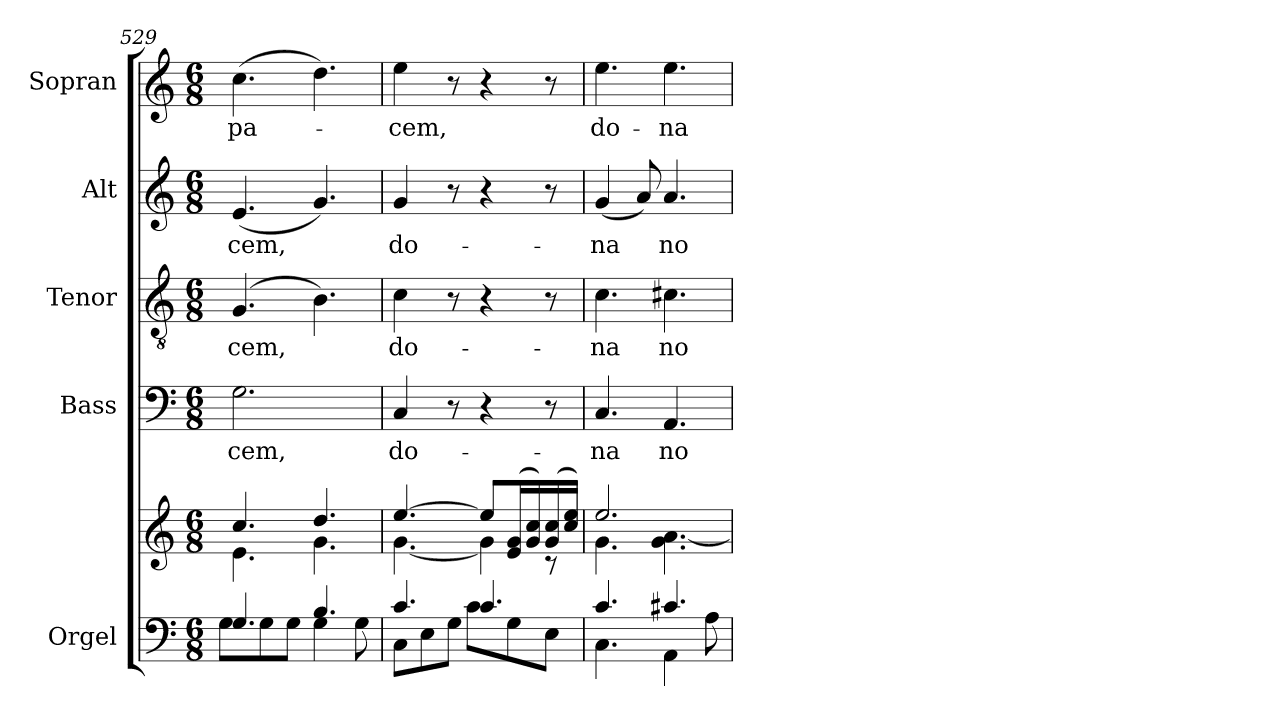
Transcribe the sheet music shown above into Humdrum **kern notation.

**kern	**kern	**kern	**text	**kern	**text	**kern	**text	**kern	**text
*part5	*part5	*part4	*part4	*part3	*part3	*part2	*part2	*part1	*part1
*staff6	*staff5	*staff4	*staff4	*staff3	*staff3	*staff2	*staff2	*staff1	*staff1
*I"Orgel	*	*I"Bass	*	*I"Tenor	*	*I"Alt	*	*I"Sopran	*
*I'Org.	*	*I'B.	*	*I'T.	*	*I'A.	*	*I'S.	*
!!LO:LB:g=z
*clefF4	*clefG2	*clefF4	*	*clefGv2	*	*clefG2	*	*clefG2	*
*k[]	*k[]	*k[]	*	*k[]	*	*k[]	*	*k[]	*
*C:	*C:	*C:	*	*C:	*	*C:	*	*C:	*
*M6/8	*M6/8	*M6/8	*	*M6/8	*	*M6/8	*	*M6/8	*
=529	=529	=529	=529	=529	=529	=529	=529	=529	=529
*^	*^	*	*	*	*	*	*	*	*
!	!	!	!	!	!LO:LY:b	!	!LO:LY:b	!	!LO:LY:b	!	!LO:LY:b
4.G/	8G\L	4.cc/	4.e\	2.G\	-cem,	(4.G/	-cem,	(<4.e/	-cem,	(>4.cc\	pa-
.	8G\	.	.	.	.	.	.	.	.	.	.
.	8G\J	.	.	.	.	.	.	.	.	.	.
4.B/	4G\	4.dd/	4.g\	.	.	4.B\)	.	4.g/)	.	4.dd\)	.
.	8G\	.	.	.	.	.	.	.	.	.	.
=530	=530	=530	=530	=530	=530	=530	=530	=530	=530	=530	=530
!	!	!	!	!	!LO:LY:b	!	!LO:LY:b	!	!LO:LY:b	!	!LO:LY:b
4.c/	8C\L	[>4.ee/	[<4.g\	4C/	do-	4c\	do-	4g/	do-	4ee\	-cem,
.	8E\	.	.	.	.	.	.	.	.	.	.
.	8G\J	.	.	8r	.	8r	.	8r	.	8r	.
4.c/	8c\L	8ee/L]	4g\]	4r	.	4r	.	4r	.	4r	.
.	8G\	(<16e/ 16g/L	.	.	.	.	.	.	.	.	.
.	.	16g/ 16cc/)	.	.	.	.	.	.	.	.	.
.	8E\J	(<16g/ 16cc/	8rc	8r	.	8r	.	8r	.	8r	.
.	.	16cc/ 16ee/JJ)	.	.	.	.	.	.	.	.	.
=531	=531	=531	=531	=531	=531	=531	=531	=531	=531	=531	=531
!	!	!	!	!	!LO:LY:b	!	!LO:LY:b	!	!LO:LY:b	!	!LO:LY:b
4.c/	4.C\	2.ee/	4.g\	4.C/	-na	4.c\	-na	(<4g/	-na	4.ee\	do-
.	.	.	.	.	.	.	.	8a/)	.	.	.
!	!	!	!	!	!LO:LY:b	!	!LO:LY:b	!	!LO:LY:b	!	!LO:LY:b
4.c#X/	4AA\	.	4.g\ [<4.a\	4.AA/	no-	4.c#X\	no-	4.a/	no-	4.ee\	-na
.	8A\	.	.	.	.	.	.	.	.	.	.
*v	*v	*	*	*	*	*	*	*	*	*	*
*	*v	*v	*	*	*	*	*	*	*	*
=	=	=	=	=	=	=	=	=	=
*-	*-	*-	*-	*-	*-	*-	*-	*-	*-
